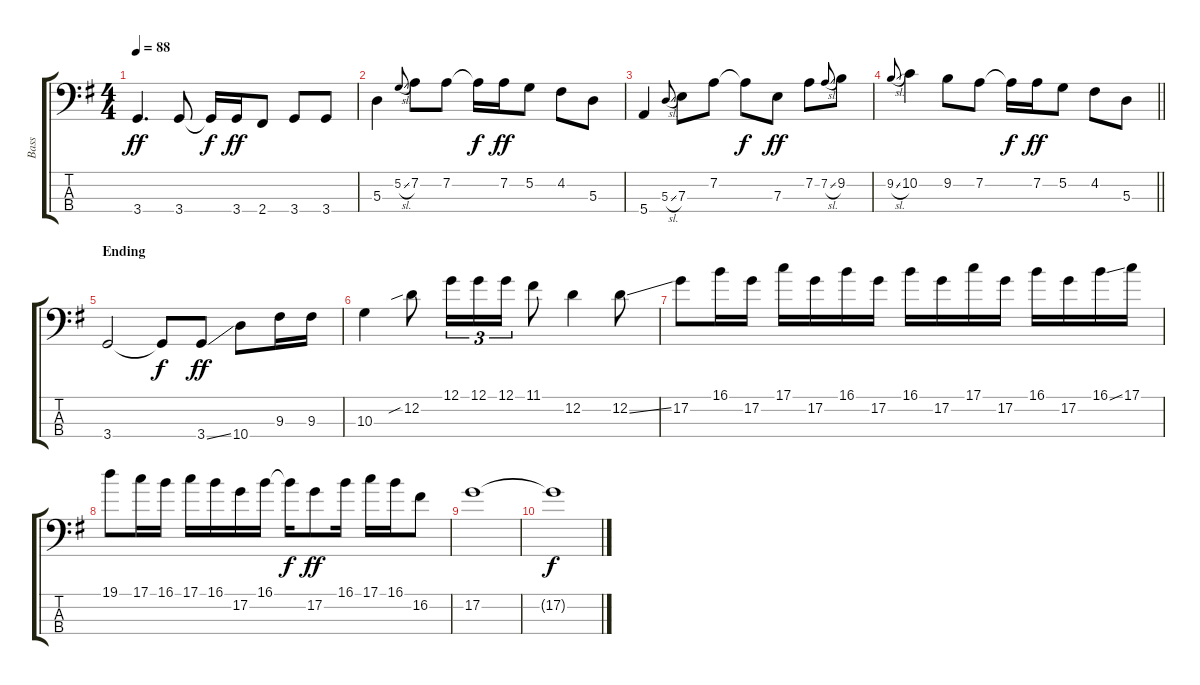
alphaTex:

\track ("Bass" "Bass") {instrument electricbasspick}
\staff {score tabs}
\tuning (G2 D2 A1 E1) {hide}
\ts (4 4)
\tempo 88
\clef f4
\ks g
3.4.4{d dy ff} 3.4.8 3.4{t}.16{dy f} 3.4.16{dy ff} 2.4.8 3.4.8 3.4.8 |
5.3.4 5.2{sl}.8{gr onbeat} 7.2.8 7.2.8 7.2{t}.16{dy f} 7.2.16{dy ff} 5.2.8 4.2.8 5.3.8 |
5.4.4 5.3{sl}.8{gr onbeat} 7.3.8 7.2.8 7.2{t}.8{dy f} 7.3.8{dy ff} 7.2.8 7.2{sl}.8{gr onbeat} 9.2.8 |
\barLineRight lightlight
9.2{sl}.8{gr onbeat} 10.2.4 9.2.8 7.2.8 7.2{t}.16{dy f} 7.2.16{dy ff} 5.2.8 4.2.8 5.3.8 |
\section ("" "Ending")
3.4.2 3.4{t}.8{dy f} 3.4{ss}.8{dy ff} 10.4.8 9.3.16 9.3.16 |
10.3.4 12.2{sib}.8 12.1.16{tu (3 2)} 12.1.16{tu (3 2)} 12.1.16{tu (3 2)} 11.1.8 12.2.4 12.2{ss}.8 |
17.2.8 16.1.16 17.2.16 17.1.16 17.2.16 16.1.16 17.2.16 16.1.16 17.2.16 17.1.16 17.2.16 16.1.16 17.2.16 16.1{ss}.16 17.1.16 |
19.1.8 17.1.16 16.1.16 17.1.16 16.1.16 17.2.16 16.1.16 16.1{t}.16{dy f} 17.2.8{dy ff} 16.1.16 17.1.16 16.1.16 16.2.8 |
17.2.1 |
17.2{t}.1{dy f}
